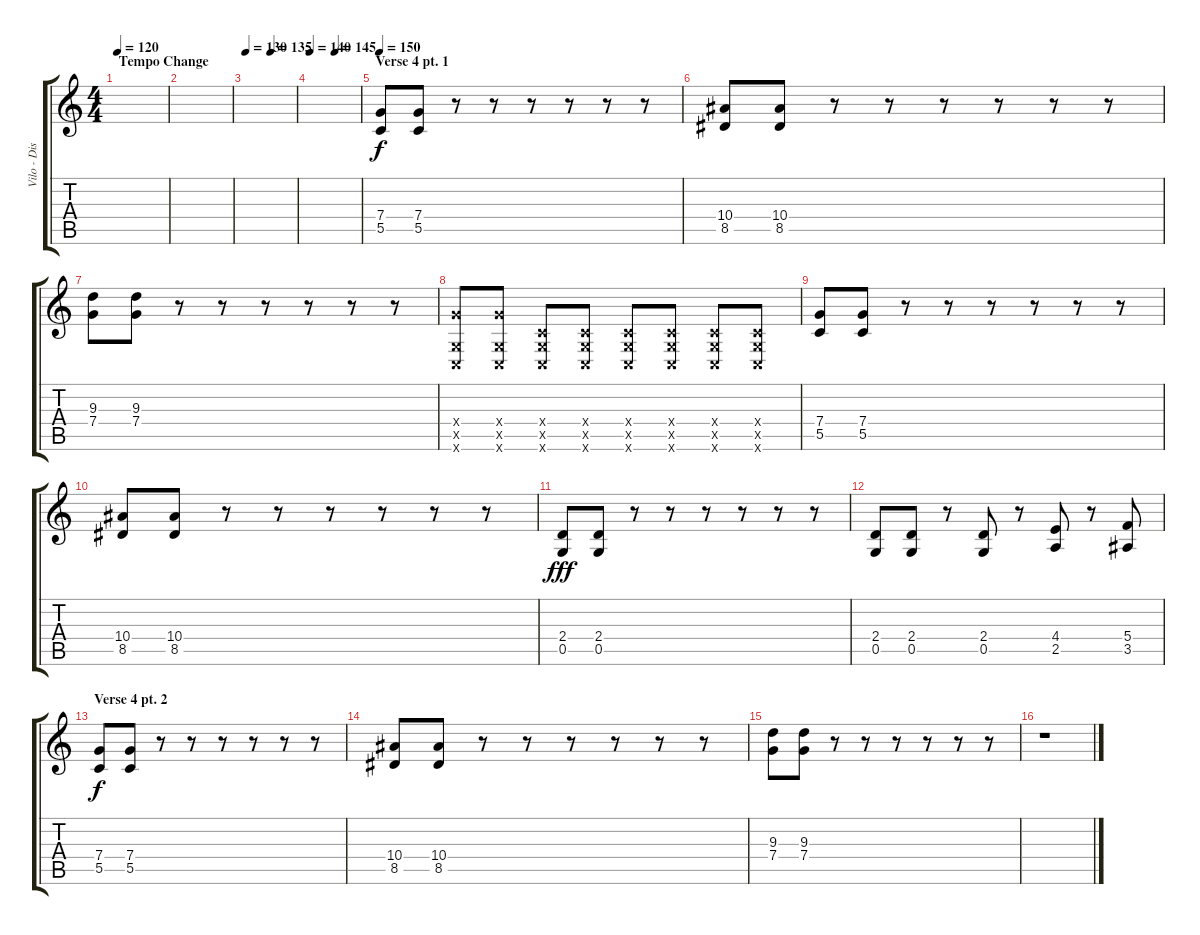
\track ("Vilo - Dist" "Vilo - Dis") {instrument distortionguitar}
\staff {score tabs}
\tuning (D4 A3 F3 C3 G2 C2) {hide}
\ts (4 4)
\section ("" "Tempo Change")
\tempo 120
\clef g2
\ks c
|
|
\tempo 130
\tempo (135 0.5)
|
\tempo 140
\tempo (145 0.5)
|
\section ("" "Verse 4 pt. 1")
\tempo 150
(7.4 5.5).8{volume 13 balance 8 instrument distortionguitar} (7.4 5.5).8 r.8 r.8 r.8 r.8 r.8 r.8 |
(10.4 8.5).8 (10.4 8.5).8 r.8 r.8 r.8 r.8 r.8 r.8 |
(9.3 7.4).8 (9.3 7.4).8 r.8 r.8 r.8 r.8 r.8 r.8 |
(7.4{x} 0.5{x} 0.6{x}).8 (7.4{x} 0.5{x} 0.6{x}).8 (0.4{x} 0.5{x} 0.6{x}).8 (0.4{x} 0.5{x} 0.6{x}).8 (0.4{x} 0.5{x} 0.6{x}).8 (0.4{x} 0.5{x} 0.6{x}).8 (0.4{x} 0.5{x} 0.6{x}).8 (0.4{x} 0.5{x} 0.6{x}).8 |
(7.4 5.5).8 (7.4 5.5).8 r.8 r.8 r.8 r.8 r.8 r.8 |
(10.4 8.5).8 (10.4 8.5).8 r.8 r.8 r.8 r.8 r.8 r.8 |
(2.4 0.5).8{dy fff} (2.4 0.5).8 r.8 r.8 r.8 r.8 r.8 r.8 |
(2.4 0.5).8 (2.4 0.5).8 r.8 (2.4 0.5).8 r.8 (4.4 2.5).8 r.8 (5.4 3.5).8 |
\section ("" "Verse 4 pt. 2")
(7.4 5.5).8{dy f} (7.4 5.5).8 r.8 r.8 r.8 r.8 r.8 r.8 |
(10.4 8.5).8 (10.4 8.5).8 r.8 r.8 r.8 r.8 r.8 r.8 |
(9.3 7.4).8 (9.3 7.4).8 r.8 r.8 r.8 r.8 r.8 r.8 |
r.1
